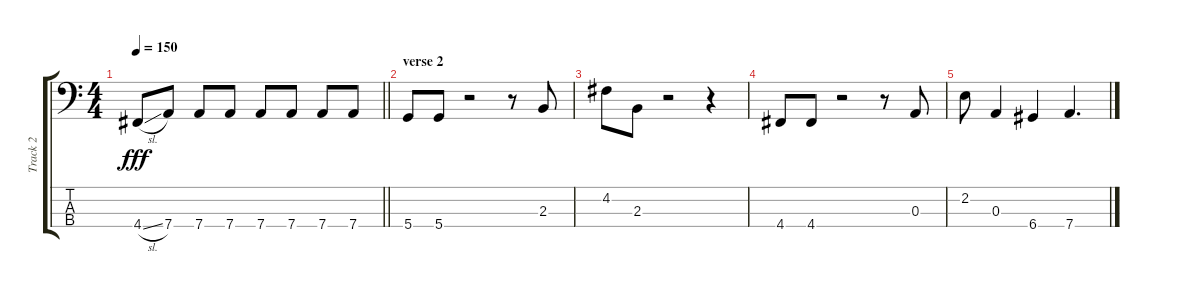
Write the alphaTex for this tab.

\track ("Track 2" "Track 2") {instrument electricbasspick}
\staff {score tabs}
\tuning (G2 D2 A1 D1) {hide}
\ts (4 4)
\tempo 150
\clef f4
\barLineRight lightlight
\ks c
4.4{sl}.8{dy fff} 7.4.8 7.4.8 7.4.8 7.4.8 7.4.8 7.4.8 7.4.8 |
\section ("" "verse 2")
5.4.8 5.4.8 r.2 r.8 2.3.8 |
4.2.8 2.3.8 r.2 r.4 |
4.4.8 4.4.8 r.2 r.8 0.3.8 |
2.2.8 0.3.4 6.4.4 7.4.4{d}
